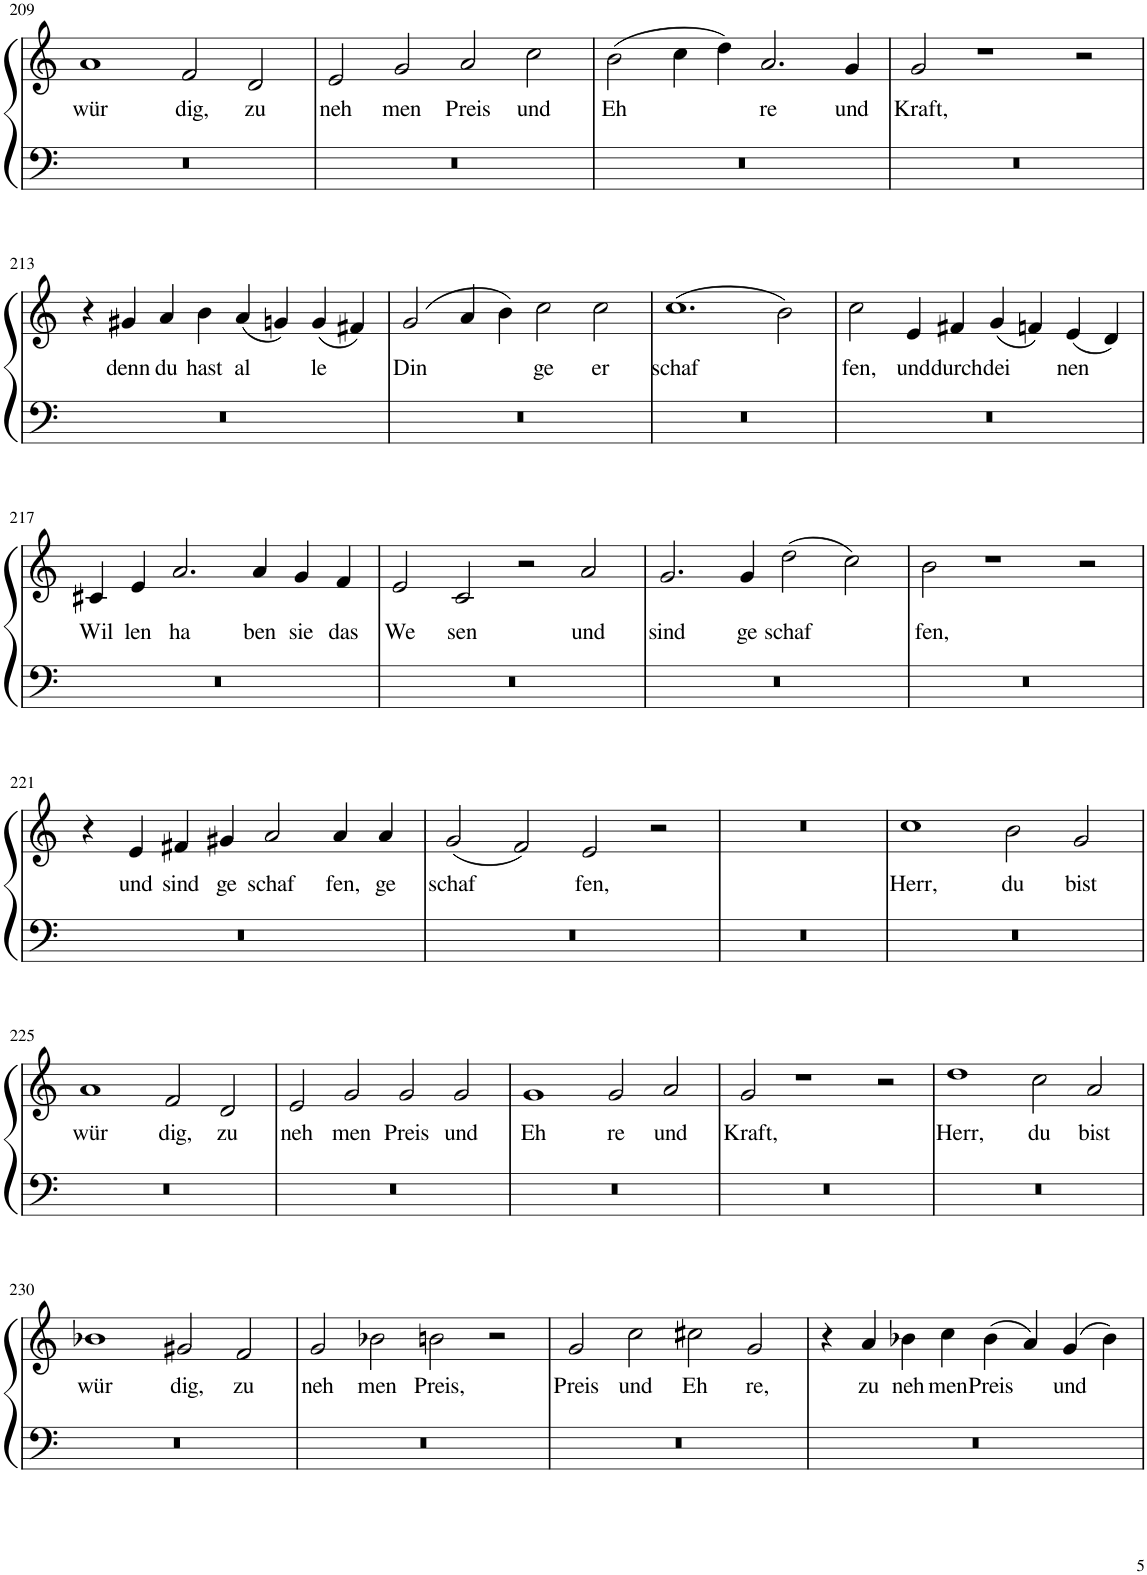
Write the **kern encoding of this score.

**kern	**kern	**text
*part1	*part1	*part1
*staff2	*staff1	*staff1
*I"Piano	*	*
*I'Pno.	*	*
!!LO:PB:g=z
*clefF4	*clefG2	*
*k[]	*k[]	*
*M4/2	*M4/2	*
=209	=209	=209
!	!	!LO:LY:b
0r	1a	wür
!	!	!LO:LY:b
.	2f/	dig,
!	!	!LO:LY:b
.	2d/	zu
=210	=210	=210
!	!	!LO:LY:b
0r	2e/	neh
!	!	!LO:LY:b
.	2g/	men
!	!	!LO:LY:b
.	2a/	Preis
!	!	!LO:LY:b
.	2cc\	und
=211	=211	=211
!	!	!LO:LY:b
0r	(2b\	Eh
.	4cc\	.
.	4dd\)	.
!	!	!LO:LY:b
.	2.a/	re
!	!	!LO:LY:b
.	4g/	und
=212	=212	=212
!	!	!LO:LY:b
0r	2g/	Kraft,
.	1.r	.
2ryy	2r	.
!!LO:LB:g=z
=213	=213	=213
0r	4r	.
.	2r	.
!	!	!LO:LY:b
.	4g#X/	denn
!	!	!LO:LY:b
.	4a/	du
!	!	!LO:LY:b
.	4b\	hast
!	!	!LO:LY:b
.	(4a/	al
.	4gn/)	.
!	!	!LO:LY:b
2ryy	(4g/	le
.	4f#X/)	.
=214	=214	=214
!	!	!LO:LY:b
0r	(2g/	Din
.	4a/	.
.	4b\)	.
!	!	!LO:LY:b
.	2cc\	ge
!	!	!LO:LY:b
.	2cc\	er
=215	=215	=215
!	!	!LO:LY:b
0r	(1.cc	schaf
.	2b\)	.
=216	=216	=216
!	!	!LO:LY:b
0r	2cc\	fen,
!	!	!LO:LY:b
.	4e/	und
!	!	!LO:LY:b
.	4f#X/	durch
!	!	!LO:LY:b
.	(4g/	dei
.	4fn/)	.
!	!	!LO:LY:b
.	(4e/	nen
.	4d/)	.
!!LO:LB:g=z
=217	=217	=217
!	!	!LO:LY:b
0r	4c#X/	Wil
!	!	!LO:LY:b
.	4e/	len
!	!	!LO:LY:b
.	2.a/	ha
!	!	!LO:LY:b
.	4a/	ben
!	!	!LO:LY:b
.	4g/	sie
!	!	!LO:LY:b
.	4f/	das
=218	=218	=218
!	!	!LO:LY:b
0r	2e/	We
!	!	!LO:LY:b
.	2c/	sen
.	2r	.
!	!	!LO:LY:b
.	2a/	und
=219	=219	=219
!	!	!LO:LY:b
0r	2.g/	sind
!	!	!LO:LY:b
.	4g/	ge
!	!	!LO:LY:b
.	(2dd\	schaf
.	2cc\)	.
=220	=220	=220
!	!	!LO:LY:b
0r	2b\	fen,
.	1.r	.
2ryy	2r	.
!!LO:LB:g=z
=221	=221	=221
0r	4r	.
.	2r	.
!	!	!LO:LY:b
.	4e/	und
!	!	!LO:LY:b
.	4f#X/	sind
!	!	!LO:LY:b
.	4g#X/	ge
!	!	!LO:LY:b
.	2a/	schaf
!	!	!LO:LY:b
2ryy	4a/	fen,
!	!	!LO:LY:b
.	4a/	ge
=222	=222	=222
!	!	!LO:LY:b
0r	(2g/	schaf
.	2f/)	.
!	!	!LO:LY:b
.	2e/	fen,
.	2r	.
=223	=223	=223
0r	0r	.
=224	=224	=224
!	!	!LO:LY:b
0r	1cc	Herr,
!	!	!LO:LY:b
.	2b\	du
!	!	!LO:LY:b
.	2g/	bist
!!LO:LB:g=z
=225	=225	=225
!	!	!LO:LY:b
0r	1a	wür
!	!	!LO:LY:b
.	2f/	dig,
!	!	!LO:LY:b
.	2d/	zu
=226	=226	=226
!	!	!LO:LY:b
0r	2e/	neh
!	!	!LO:LY:b
.	2g/	men
!	!	!LO:LY:b
.	2g/	Preis
!	!	!LO:LY:b
.	2g/	und
=227	=227	=227
!	!	!LO:LY:b
0r	1g	Eh
!	!	!LO:LY:b
.	2g/	re
!	!	!LO:LY:b
.	2a/	und
=228	=228	=228
!	!	!LO:LY:b
0r	2g/	Kraft,
.	1.r	.
2ryy	2r	.
=229	=229	=229
!	!	!LO:LY:b
0r	1dd	Herr,
.	2r	.
!	!	!LO:LY:b
.	2cc\	du
!	!	!LO:LY:b
2ryy	2a/	bist
!!LO:LB:g=z
=230	=230	=230
!	!	!LO:LY:b
0r	1b-X	wür
!	!	!LO:LY:b
.	2g#X/	dig,
!	!	!LO:LY:b
.	2f/	zu
=231	=231	=231
!	!	!LO:LY:b
0r	2g/	neh
!	!	!LO:LY:b
.	2b-X\	men
!	!	!LO:LY:b
.	2bn\	Preis,
.	2r	.
=232	=232	=232
!	!	!LO:LY:b
0r	2g/	Preis
!	!	!LO:LY:b
.	2cc\	und
!	!	!LO:LY:b
.	2cc#X\	Eh
!	!	!LO:LY:b
.	2g/	re,
=233	=233	=233
0r	4r	.
!	!	!LO:LY:b
.	4a/	zu
!	!	!LO:LY:b
.	4b-X\	neh
!	!	!LO:LY:b
.	4cc\	men
!	!	!LO:LY:b
.	(4b-\	Preis
.	4a/)	.
!	!	!LO:LY:b
.	(4g/	und
.	4b-\)	.
=	=	=
*-	*-	*-
